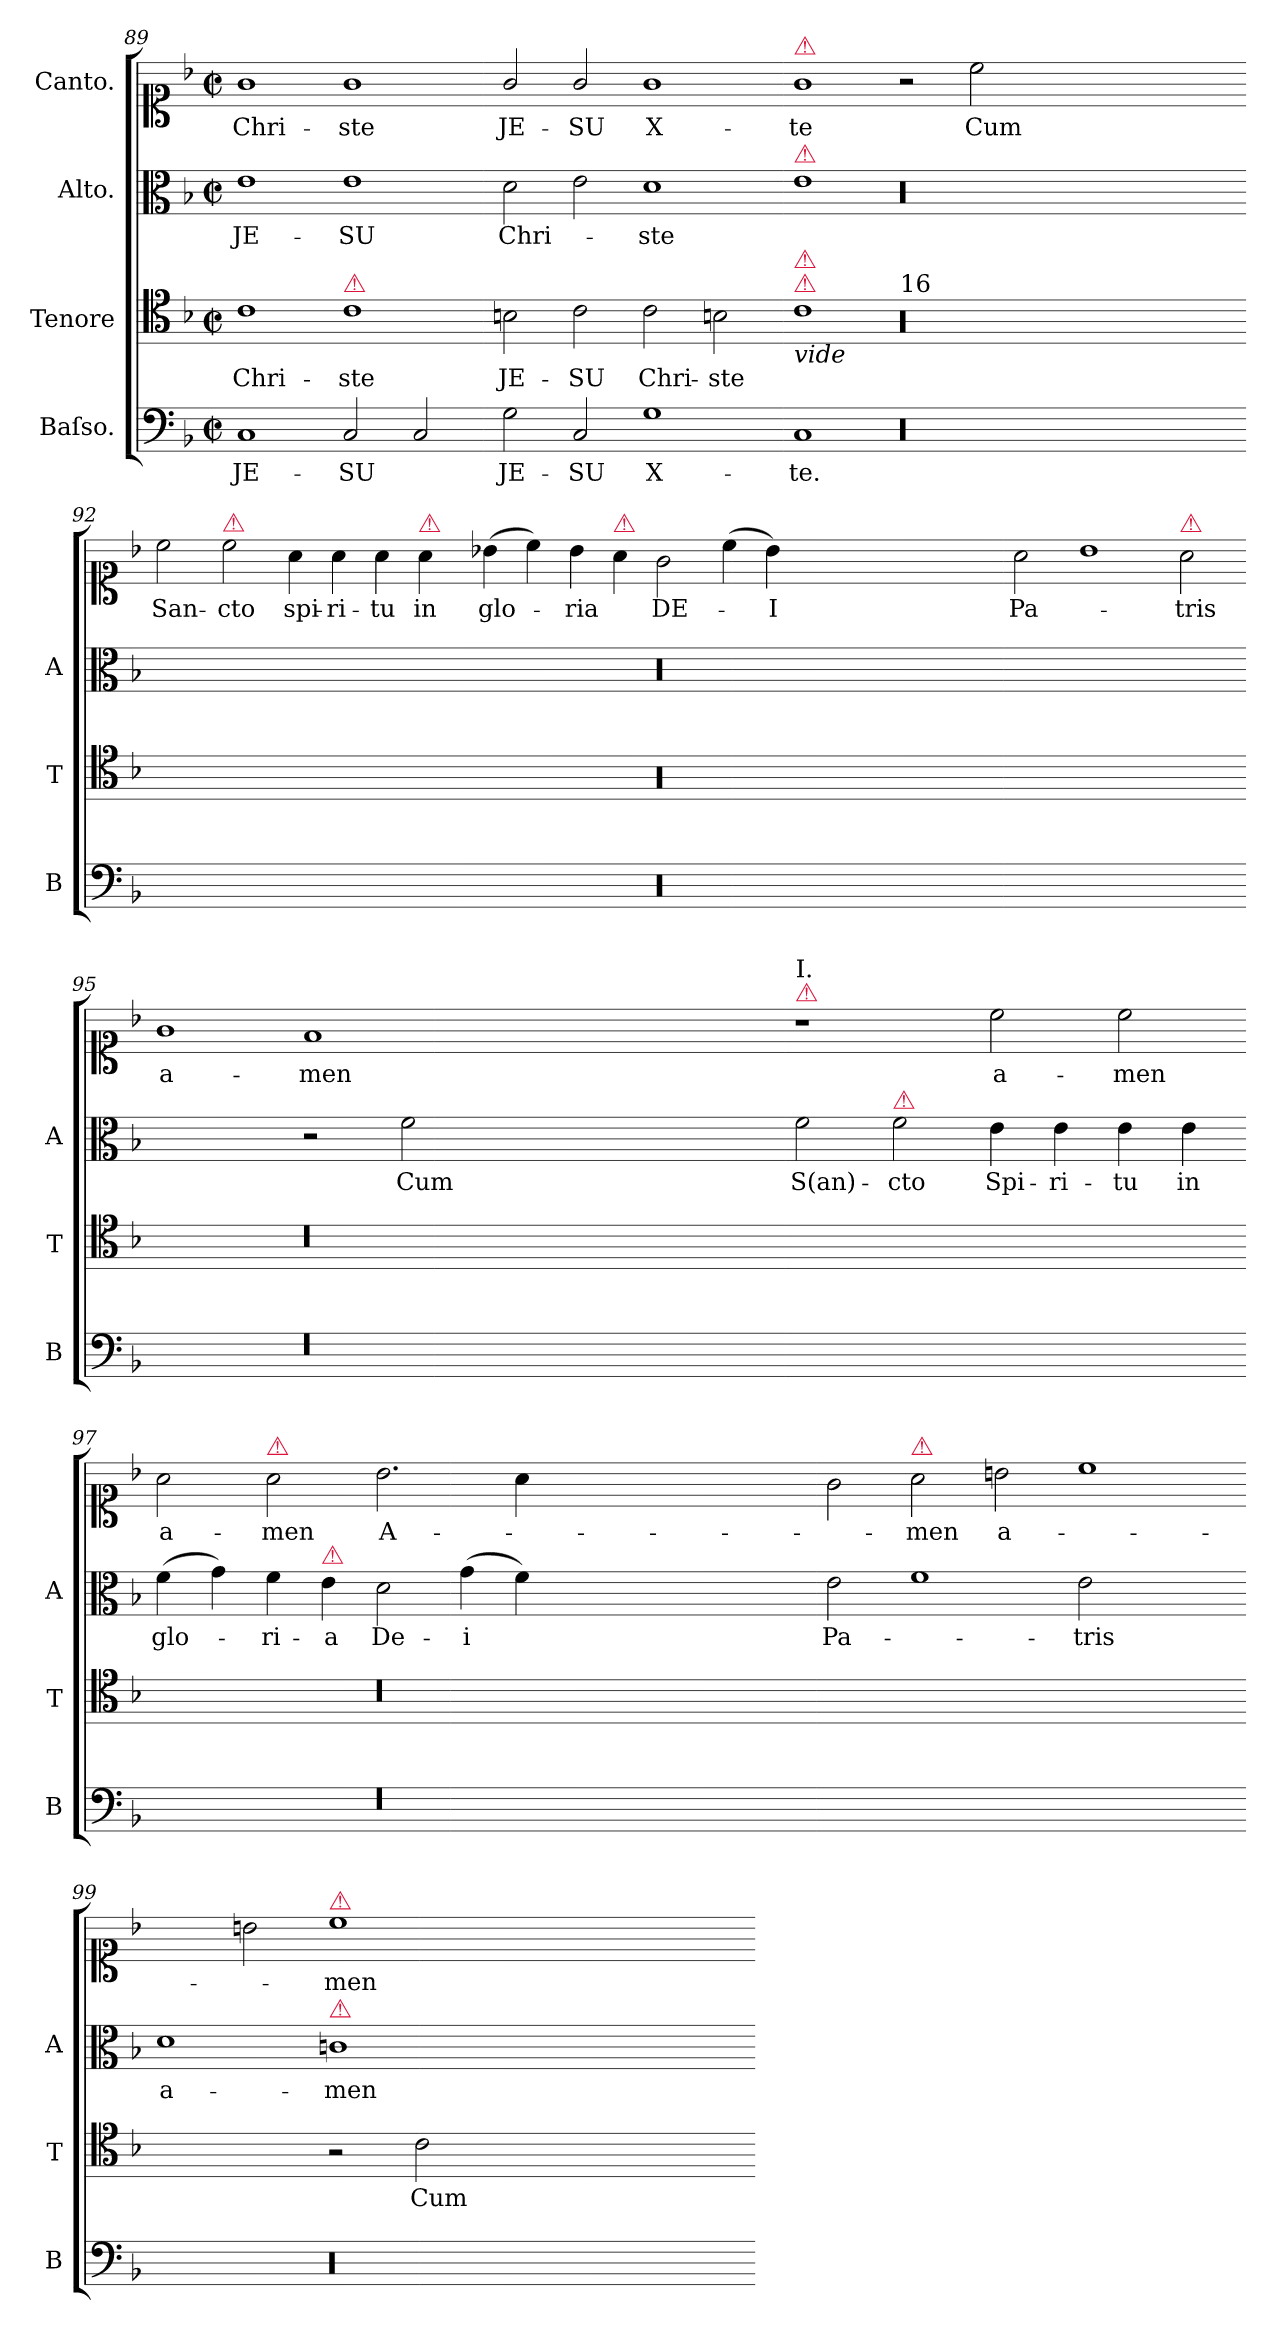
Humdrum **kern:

**kern	**text	**kern	**text	**kern	**text	**kern	**text
*part4	*part4	*part3	*part3	*part2	*part2	*part1	*part1
*staff4	*staff4	*staff3	*staff3	*staff2	*staff2	*staff1	*staff1
*I"Baſso.	*	*I"Tenore	*	*I"Alto.	*	*I"Canto.	*
*I'B	*	*I'T	*	*I'A	*	*	*
*clefF4	*	*clefC4	*	*clefC3	*	*clefC1	*
*k[b-]	*	*k[b-]	*	*k[b-]	*	*k[b-]	*
*F:	*	*F:	*	*F:	*	*F:	*
*M2/1	*	*M2/1	*	*M2/1	*	*M2/1	*
*met(c|)	*	*met(c|)	*	*met(c|)	*	*met(c|)	*
=89	=89	=89	=89	=89	=89	=89	=89
1C	JE-	1c	Chri-	1e	JE-	1g	Chri-
!	!	!LO:TX:a:color=crimson:t=⚠	!	!	!	!	!
2C/	-SU	1c	-ste	1e	-SU	1g	-ste
2C/	.	.	.	.	.	.	.
=90-	=90-	=90-	=90-	=90-	=90-	=90-	=90-
!	!	!	!LO:LY:i	!	!	!	!
2G\	JE-	2Bn\	JE-	2d\	Chri-	2g/	JE-
!	!	!	!LO:LY:i	!	!	!	!
2C/	-SU	2c\	-SU	2e\	.	2g/	-SU
!	!	!	!LO:LY:i	!	!	!	!
1G	X-	2c\	Chri-	1d	-ste	1g	X-
!	!	!	!LO:LY:i	!	!	!	!
.	.	2Bn\	-ste	.	.	.	.
=91-	=91-	=91-	=91-	=91-	=91-	=91-	=91-
!	!	!	!	!	!	!LO:TX:a:color=crimson:t=⚠	!
!	!	!	!	!LO:TX:a:color=crimson:t=⚠	!	!	!
!	!	!LO:TX:a:color=crimson:t=⚠	!	!	!	!	!
!	!	!LO:TX:b:i:t=vide	!	!	!	!	!
!	!	!LO:TX:a:color=crimson:t=⚠	!	!	!	!	!
1C	-te.	1c	.	1e	.	1g	-te
!	!	!LO:TX:a:t=16	!	!	!	!	!
00r	.	00r	.	00r	.	2r	.
.	.	.	.	.	.	2cc\	Cum
.	.	.	.	.	.	0.ryy	.
=92-	=92-	=92-	=92-	=92-	=92-	=92-	=92-
0ryy	.	0ryy	.	0ryy	.	2cc\	San-
!	!	!	!	!	!	!LO:TX:a:color=crimson:t=⚠	!
.	.	.	.	.	.	2cc\	-cto
.	.	.	.	.	.	4a\	spi-
.	.	.	.	.	.	4a\	-ri-
.	.	.	.	.	.	4a\	-tu
!	!	!	!	!	!	!LO:TX:a:color=crimson:t=⚠	!
.	.	.	.	.	.	4a\	in
=93-	=93-	=93-	=93-	=93-	=93-	=93-	=93-
1ryy	.	1ryy	.	1ryy	.	(>4b-X\	glo-
.	.	.	.	.	.	4cc\)	.
.	.	.	.	.	.	4b-\	-ria
!	!	!	!	!	!	!LO:TX:a:color=crimson:t=⚠	!
.	.	.	.	.	.	4a\	.
00r	.	00r	.	00r	.	2g\	DE-
.	.	.	.	.	.	(>4cc\	.
.	.	.	.	.	.	4b-\)	-I
.	.	.	.	.	.	0.ryy	.
=94-	=94-	=94-	=94-	=94-	=94-	=94-	=94-
0ryy	.	0ryy	.	0ryy	.	2a\	Pa-
.	.	.	.	.	.	1b-	.
!	!	!	!	!	!	!LO:TX:a:color=crimson:t=⚠	!
.	.	.	.	.	.	2a\	-tris
=95-	=95-	=95-	=95-	=95-	=95-	=95-	=95-
1ryy	.	1ryy	.	1ryy	.	1g	a-
00rF	.	00rc	.	2r	.	1f	-men
.	.	.	.	2f\	Cum	.	.
.	.	.	.	0.ryy	.	0.ryy	.
=96-	=96-	=96-	=96-	=96-	=96-	=96-	=96-
!	!	!	!	!	!	!LO:TX:a:color=crimson:t=⚠	!
!	!	!	!	!	!	!LO:TX:a:t=I.	!
0ryy	.	0ryy	.	2f\	S(an)-	1r	.
!	!	!	!	!LO:TX:a:color=crimson:t=⚠	!	!	!
.	.	.	.	2f\	-cto	.	.
.	.	.	.	4e\	Spi-	2cc\	a-
.	.	.	.	4e\	-ri-	.	.
.	.	.	.	4e\	-tu	2cc\	-men
.	.	.	.	4e\	in	.	.
=97-	=97-	=97-	=97-	=97-	=97-	=97-	=97-
!	!	!	!	!	!	!	!LO:LY:i
1ryy	.	1ryy	.	(>4f\	glo-	2a\	a-
.	.	.	.	4g\)	.	.	.
!	!	!	!	!	!	!LO:TX:a:color=crimson:t=⚠	!
!	!	!	!	!	!	!	!LO:LY:i
.	.	.	.	4f\	-ri-	2a\	-men
!	!	!	!	!LO:TX:a:color=crimson:t=⚠	!	!	!
.	.	.	.	4e\	-a	.	.
00rF	.	00rc	.	2d\	De-	2.b-\	A-
.	.	.	.	(>4g\	-i	.	.
.	.	.	.	4f\)	.	4a\	.
.	.	.	.	0.ryy	.	0.ryy	.
=98-	=98-	=98-	=98-	=98-	=98-	=98-	=98-
0ryy	.	0ryy	.	2e\	Pa-	2g\	.
!	!	!	!	!	!	!LO:TX:a:color=crimson:t=⚠	!
.	.	.	.	1f	.	2a\	-men
.	.	.	.	.	.	2bn\	a-
.	.	.	.	2e\	-tris	1cc\	.
2ryy	.	2ryy	.	2ryy	.	.	.
=99-	=99-	=99-	=99-	=99-	=99-	=99-	=99-
1ryy	.	1ryy	.	1d	a-	2ryy	.
.	.	.	.	.	.	2bn\	.
!	!	!	!	!	!	!LO:TX:a:color=crimson:t=⚠	!
!	!	!	!	!LO:TX:a:color=crimson:t=⚠	!	!	!
00r	.	2r	.	1cn	-men	1cc	-men
.	.	2c\	Cum	.	.	.	.
.	.	0.ryy	.	0.ryy	.	0.ryy	.
=-	=-	=-	=-	=-	=-	=-	=-
*-	*-	*-	*-	*-	*-	*-	*-
